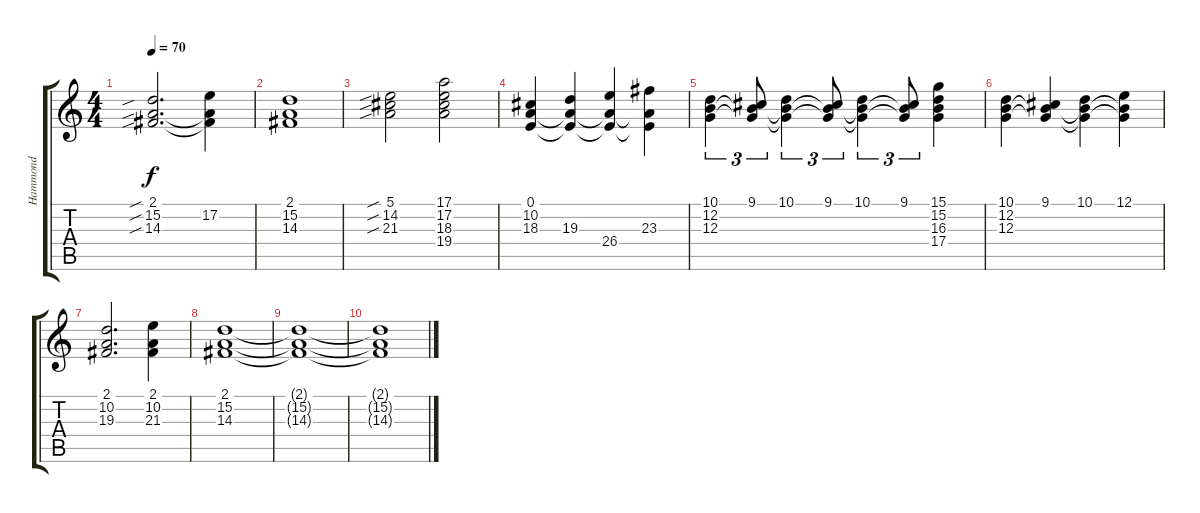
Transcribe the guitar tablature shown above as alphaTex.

\track ("Hammond" "Hammond") {instrument drawbarorgan}
\staff {score tabs}
\tuning (E4 B3 G3 D3 A2 E2) {hide}
\ts (4 4)
\tempo 70
\clef g2
\ks c
(2.1{sib} 15.2{sib} 14.3{sib}).2{d dy f} (2.1{t} 17.2 14.3{t}).4 |
(2.1 15.2 14.3).1 |
(5.1{sib} 14.2{sib} 21.3{sib}).2 (17.1 17.2 18.3 19.4).2 |
(0.1 10.2 18.3).4 (0.1{t} 10.2{t} 19.3).4 (0.1{t} 10.2{t} 26.4).4 (0.1{t} 10.2{t} 23.3).4 |
(10.1 12.2 12.3).4{tu (3 2)} (9.1 12.2{t} 12.3{t}).8{tu (3 2)} (10.1 12.2{t} 12.3{t}).4{tu (3 2)} (9.1 12.2{t} 12.3{t}).8{tu (3 2)} (10.1 12.2{t} 12.3{t}).4{tu (3 2)} (9.1 12.2{t} 12.3{t}).8{tu (3 2)} (15.1 15.2 16.3 17.4).4 |
(10.1 12.2 12.3).4 (9.1 12.2{t} 12.3{t}).4 (10.1 12.2{t} 12.3{t}).4 (12.1 12.2{t} 12.3{t}).4 |
(2.1 10.2 19.3).2{d} (2.1 10.2 21.3).4 |
(2.1 15.2 14.3).1 |
(2.1{t} 15.2{t} 14.3{t}).1 |
(2.1{t} 15.2{t} 14.3{t}).1
